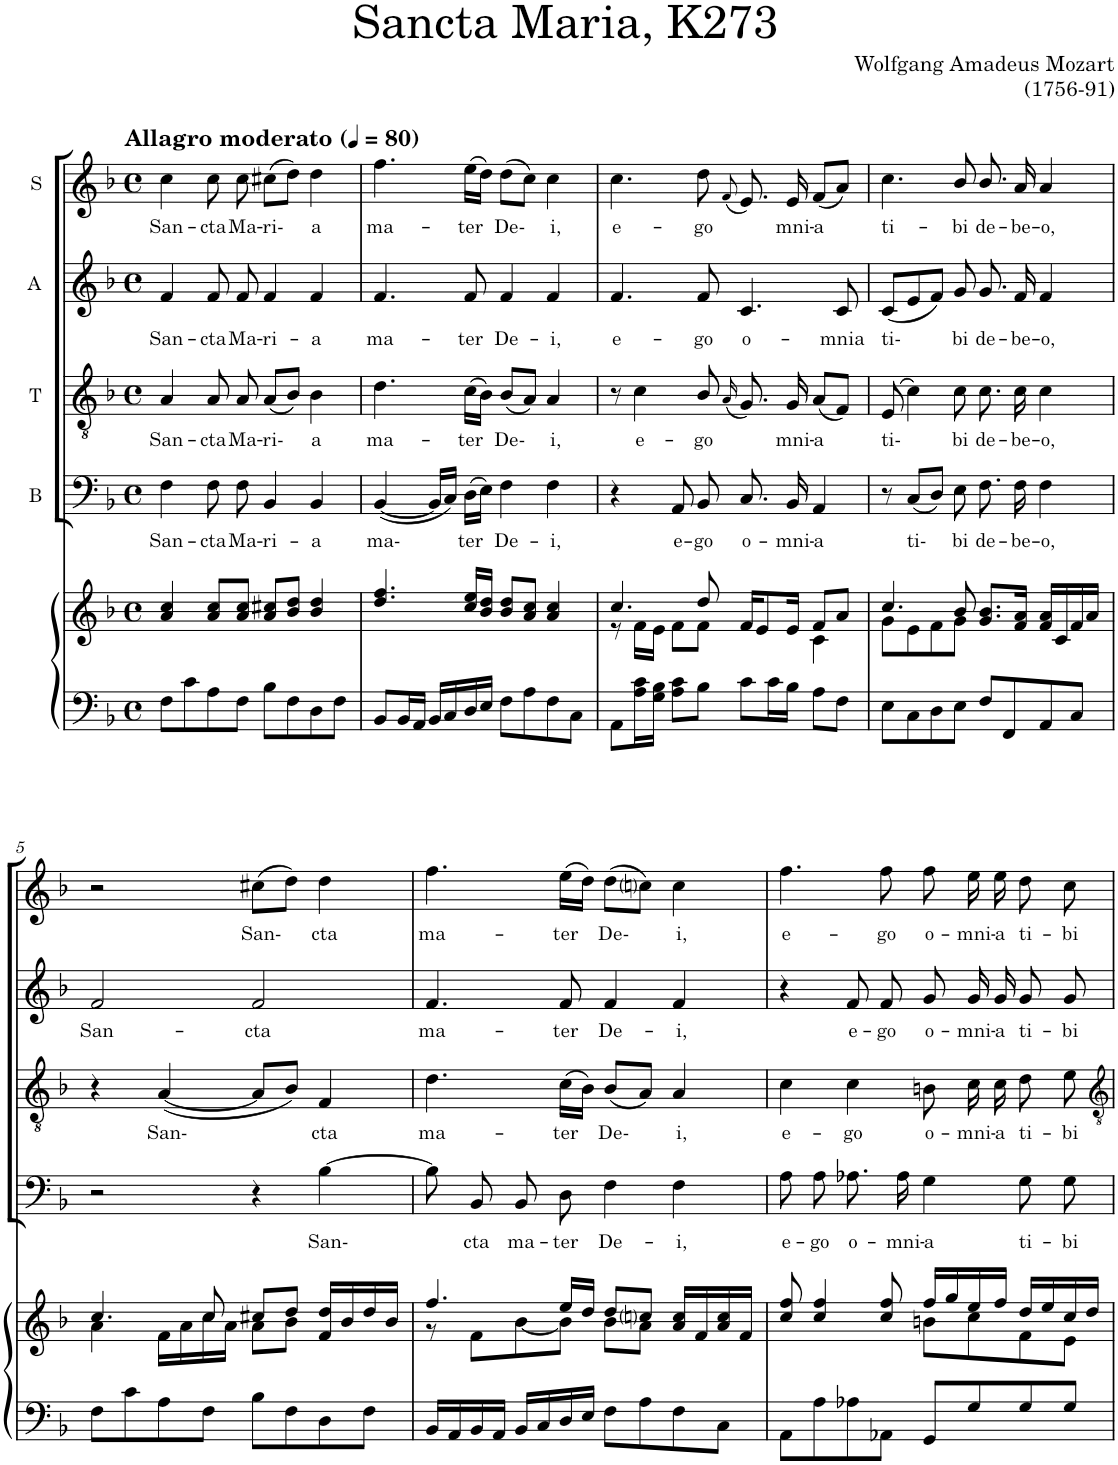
**kern	**kern	**kern	**text	**kern	**text	**kern	**text	**kern	**text
*part5	*part5	*part4	*part4	*part3	*part3	*part2	*part2	*part1	*part1
*staff6	*staff5	*staff4	*staff4	*staff3	*staff3	*staff2	*staff2	*staff1	*staff1
*I"Midi_20	*	*I"B	*	*I"T	*	*I"A	*	*I"S	*
*clefF4	*clefG2	*clefF4	*	*clefGv2	*	*clefG2	*	*clefG2	*
*k[b-]	*k[b-]	*k[b-]	*	*k[b-]	*	*k[b-]	*	*k[b-]	*
*F:	*F:	*F:	*	*F:	*	*F:	*	*F:	*
*M4/4	*M4/4	*M4/4	*	*M4/4	*	*M4/4	*	*M4/4	*
*met(c)	*met(c)	*met(c)	*	*met(c)	*	*met(c)	*	*met(c)	*
*MM80	*MM80	*MM80	*	*MM80	*	*MM80	*	*MM80	*
=1	=1	=1	=1	=1	=1	=1	=1	=1	=1
*	*^	*	*	*	*	*	*	*	*
!	!	!	!	!	!	!	!	!	!LO:TX:a:B:t=Allagro moderato	!
!	!	!	!	!LO:LY:b	!	!LO:LY:b	!	!LO:LY:b	!	!LO:LY:b
8F\L	4a/ 4cc/	2ryy	4F\	San-	4A/	San-	4f/	San-	4cc\	San-
8c\	.	.	.	.	.	.	.	.	.	.
!	!	!	!	!LO:LY:b	!	!LO:LY:b	!	!LO:LY:b	!	!LO:LY:b
8A\	8a/ 8cc/L	.	8F\	-cta	8A/	-cta	8f/	-cta	8cc\	-cta
!	!	!	!	!LO:LY:b	!	!LO:LY:b	!	!LO:LY:b	!	!LO:LY:b
8F\J	8a/ 8cc/J	.	8F\	Ma-	8A/	Ma-	8f/	Ma-	8cc\	Ma-
!	!	!	!	!LO:LY:b	!	!LO:LY:b	!	!LO:LY:b	!	!LO:LY:b
8B-\L	8a/ 8cc#X/L	2ryy	4BB-/	-ri-	(<8A/L	-ri-	4f/	-ri-	(>8cc#X\L	-ri-
8F\	8b-/ 8dd/J	.	.	.	8B-/J)	.	.	.	8dd\J)	.
!	!	!	!	!LO:LY:b	!	!LO:LY:b	!	!LO:LY:b	!	!LO:LY:b
8D\	4b-/ 4dd/	.	4BB-/	-a	4B-\	a	4f/	-a	4dd\	a
8F\J	.	.	.	.	.	.	.	.	.	.
=2	=2	=2	=2	=2	=2	=2	=2	=2	=2	=2
!	!	!	!	!LO:LY:b	!	!LO:LY:b	!	!LO:LY:b	!	!LO:LY:b
8BB-/L	4.dd/ 4.ff/	2ryy	(<[4BB-/	ma-	4.d\	ma-	4.f/	ma-	4.ff\	ma-
16BB-/L	.	.	.	.	.	.	.	.	.	.
16AA/JJ	.	.	.	.	.	.	.	.	.	.
16BB-/LL	.	.	16BB-/LL]	.	.	.	.	.	.	.
16C/	.	.	16C/JJ)	.	.	.	.	.	.	.
!	!	!	!	!LO:LY:b	!	!LO:LY:b	!	!LO:LY:b	!	!LO:LY:b
16D/	16cc/ 16ee/LL	.	(>16D\LL	ter	(>16c\LL	-ter	8f/	-ter	(>16ee\LL	-ter
16E/JJ	16b-/ 16dd/JJ	.	16E\JJ)	.	16B-\JJ)	.	.	.	16dd\JJ)	.
!	!	!	!	!LO:LY:b	!	!LO:LY:b	!	!LO:LY:b	!	!LO:LY:b
8F\L	8b-/ 8dd/L	2ryy	4F\	De-	(<8B-/L	De-	4f/	De-	(>8dd\L	De-
8A\	8a/ 8cc/J	.	.	.	8A/J)	.	.	.	8cc\J)	.
!	!	!	!	!LO:LY:b	!	!LO:LY:b	!	!LO:LY:b	!	!LO:LY:b
8F\	4a/ 4cc/	.	4F\	-i,	4A/	i,	4f/	-i,	4cc\	i,
8C\J	.	.	.	.	.	.	.	.	.	.
=3	=3	=3	=3	=3	=3	=3	=3	=3	=3	=3
!	!	!	!	!	!	!	!	!LO:LY:b	!	!LO:LY:b
8AA\L	4.cc/	8r	4r	.	8r	.	4.f/	e-	4.cc\	e-
!	!	!	!	!	!	!LO:LY:b	!	!	!	!
16A\ 16c\L	.	16f\LL	.	.	4c\	e-	.	.	.	.
16G\ 16B-\JJ	.	16e\JJ	.	.	.	.	.	.	.	.
!	!	!	!	!LO:LY:b	!	!	!	!	!	!
8A\ 8c\L	.	8f\L	8AA/	e-	.	.	.	.	.	.
!	!	!	!	!LO:LY:b	!	!LO:LY:b	!	!LO:LY:b	!	!LO:LY:b
8B-\J	8dd/	8f\J	8BB-/	-go	8B-/	-go	8f/	-go	8dd\	-go
.	.	.	.	.	(<16qA/	.	.	.	(<8qf/	.
!	!	!	!	!LO:LY:b	!	!	!	!LO:LY:b	!	!
8c\L	16f/KL	4ryy	8.C/	o-	8.G/)	.	4.c/	o-	8.e/)	.
.	8e/	.	.	.	.	.	.	.	.	.
16c\L	.	.	.	.	.	.	.	.	.	.
!	!	!	!	!LO:LY:b	!	!LO:LY:b	!	!	!	!LO:LY:b
16B-\JJ	16e/Jk	.	16BB-/	-mni-	16G/	mni-	.	.	16e/	mni-
!	!	!	!	!LO:LY:b	!	!LO:LY:b	!	!	!	!LO:LY:b
8A\L	8f/L	4c\	4AA/	-a	(<8A/L	-a	.	.	(<8f/L	-a
!	!	!	!	!	!	!	!	!LO:LY:b	!	!
8F\J	8a/J	.	.	.	8F/J)	.	8c/	-mnia	8a/J)	.
=4	=4	=4	=4	=4	=4	=4	=4	=4	=4	=4
!	!	!	!	!	!	!LO:LY:b	!	!LO:LY:b	!	!LO:LY:b
8E\L	4.cc/	8g\L	8r	.	(8E/	ti-	(<8c/L	ti-	4.cc\	ti-
!	!	!	!	!LO:LY:b	!	!	!	!	!	!
8C\	.	8e\	(<8C/L	ti-	4c\)	.	8e/	.	.	.
8D\	.	8f\	8D/J)	.	.	.	8f/J)	.	.	.
!	!	!	!	!LO:LY:b	!	!LO:LY:b	!	!LO:LY:b	!	!LO:LY:b
8E\J	8b-/	8g\J	8E\	bi	8c\	bi	8g/	bi	8b-/	-bi
!	!	!	!	!LO:LY:b	!	!LO:LY:b	!	!LO:LY:b	!	!LO:LY:b
8F/L	8.g/ 8.b-/L	2ryy	8.F\	de-	8.c\	de-	8.g/	de-	8.b-/	de-
8FF/	.	.	.	.	.	.	.	.	.	.
!	!	!	!	!LO:LY:b	!	!LO:LY:b	!	!LO:LY:b	!	!LO:LY:b
.	16f/ 16a/Jk	.	16F\	-be-	16c\	-be-	16f/	-be-	16a/	-be-
!	!	!	!	!LO:LY:b	!	!LO:LY:b	!	!LO:LY:b	!	!LO:LY:b
8AA/	16f/ 16a/LL	.	4F\	-o,	4c\	-o,	4f/	-o,	4a/	-o,
.	16c/	.	.	.	.	.	.	.	.	.
8C/J	16f/	.	.	.	.	.	.	.	.	.
.	16a/JJ	.	.	.	.	.	.	.	.	.
!!LO:LB:g=z
=5	=5	=5	=5	=5	=5	=5	=5	=5	=5	=5
!	!	!	!	!	!	!	!	!LO:LY:b	!	!
8F\L	4.cc/	4a\	2r	.	4r	.	2f/	San-	2r	.
8c\	.	.	.	.	.	.	.	.	.	.
!	!	!	!	!	!	!LO:LY:b	!	!	!	!
8A\	.	16f\LL	.	.	(<[4A/	San-	.	.	.	.
.	.	16a\	.	.	.	.	.	.	.	.
8F\J	8cc/	16cc\	.	.	.	.	.	.	.	.
.	.	16a\JJ	.	.	.	.	.	.	.	.
!	!	!	!	!	!	!	!	!LO:LY:b	!	!LO:LY:b
8B-\L	8cc#X/L	8a\L	4r	.	8A/L]	.	2f/	-cta	(>8cc#X\L	San-
8F\	8dd/J	8b-\J	.	.	8B-/J)	.	.	.	8dd\J)	.
!	!	!	!	!LO:LY:b	!	!LO:LY:b	!	!	!	!LO:LY:b
8D\	16f/ 16dd/LL	4ryy	[4B-\	San-	4F/	cta	.	.	4dd\	cta
.	16b-/	.	.	.	.	.	.	.	.	.
8F\J	16dd/	.	.	.	.	.	.	.	.	.
.	16b-/JJ	.	.	.	.	.	.	.	.	.
=6	=6	=6	=6	=6	=6	=6	=6	=6	=6	=6
!	!	!	!	!	!	!LO:LY:b	!	!LO:LY:b	!	!LO:LY:b
16BB-/LL	4.ff/	8r	8B-\]	.	4.d\	ma-	4.f/	ma-	4.ff\	ma-
16AA/	.	.	.	.	.	.	.	.	.	.
!	!	!	!	!LO:LY:b	!	!	!	!	!	!
16BB-/	.	8f\L	8BB-/	cta	.	.	.	.	.	.
16AA/JJ	.	.	.	.	.	.	.	.	.	.
!	!	!	!	!LO:LY:b	!	!	!	!	!	!
16BB-/LL	.	[8b-\	8BB-/	ma-	.	.	.	.	.	.
16C/	.	.	.	.	.	.	.	.	.	.
!	!	!	!	!LO:LY:b	!	!LO:LY:b	!	!LO:LY:b	!	!LO:LY:b
16D/	16ee/LL	8b-\J]	8D\	-ter	(>16c\LL	-ter	8f/	-ter	(>16ee\LL	-ter
16E/JJ	16dd/JJ	.	.	.	16B-\JJ)	.	.	.	16dd\JJ)	.
!	!	!	!	!LO:LY:b	!	!LO:LY:b	!	!LO:LY:b	!	!LO:LY:b
8F\L	8dd/L	8b-\L	4F\	De-	(<8B-/L	De-	4f/	De-	(>8dd\L	De-
8A\	8ccni/J	8a\J	.	.	8A/J)	.	.	.	8ccni\J)	.
!	!	!	!	!LO:LY:b	!	!LO:LY:b	!	!LO:LY:b	!	!LO:LY:b
8F\	16a/ 16cc/LL	4ryy	4F\	-i,	4A/	i,	4f/	-i,	4cc\	i,
.	16f/	.	.	.	.	.	.	.	.	.
8C\J	16a/ 16cc/	.	.	.	.	.	.	.	.	.
.	16f/JJ	.	.	.	.	.	.	.	.	.
=7	=7	=7	=7	=7	=7	=7	=7	=7	=7	=7
!	!	!	!	!LO:LY:b	!	!LO:LY:b	!	!	!	!LO:LY:b
8AA\L	8cc/ 8ff/	2ryy	8A\	e-	4c\	e-	4r	.	4.ff\	e-
!	!	!	!	!LO:LY:b	!	!	!	!	!	!
8A\	4cc/ 4ff/	.	8A\	-go	.	.	.	.	.	.
!	!	!	!	!LO:LY:b	!	!LO:LY:b	!	!LO:LY:b	!	!
8A-X\	.	.	8.A-X\	o-	4c\	-go	8f/	e-	.	.
!	!	!	!	!	!	!	!	!LO:LY:b	!	!LO:LY:b
8AA-X\J	8cc/ 8ff/	.	.	.	.	.	8f/	-go	8ff\	-go
!	!	!	!	!LO:LY:b	!	!	!	!	!	!
.	.	.	16A-\	-mni-	.	.	.	.	.	.
!	!	!	!	!LO:LY:b	!	!LO:LY:b	!	!LO:LY:b	!	!LO:LY:b
8GG/L	16ff/LL	8bn\L	4G\	-a	8Bn\	o-	8g/	o-	8ff\	o-
.	16gg/	.	.	.	.	.	.	.	.	.
!	!	!	!	!	!	!LO:LY:b	!	!LO:LY:b	!	!LO:LY:b
8G/	16ee/	8cc\	.	.	16c\	-mni-	16g/	-mni-	16ee\	-mni-
!	!	!	!	!	!	!LO:LY:b	!	!LO:LY:b	!	!LO:LY:b
.	16ff/JJ	.	.	.	16c\	-a	16g/	-a	16ee\	-a
!	!	!	!	!LO:LY:b	!	!LO:LY:b	!	!LO:LY:b	!	!LO:LY:b
8G/	16dd/LL	8f\	8G\	ti-	8d\	ti-	8g/	ti-	8dd\	ti-
.	16ee/	.	.	.	.	.	.	.	.	.
!	!	!	!	!LO:LY:b	!	!LO:LY:b	!	!LO:LY:b	!	!LO:LY:b
8G/J	16cc/	8e\J	8G\	-bi	8e\	-bi	8g/	-bi	8cc\	-bi
.	16dd/JJ	.	.	.	.	.	.	.	.	.
*	*v	*v	*	*	*	*	*	*	*	*
=	=	=	=	=	=	=	=	=	=
*-	*-	*-	*-	*-	*-	*-	*-	*-	*-
